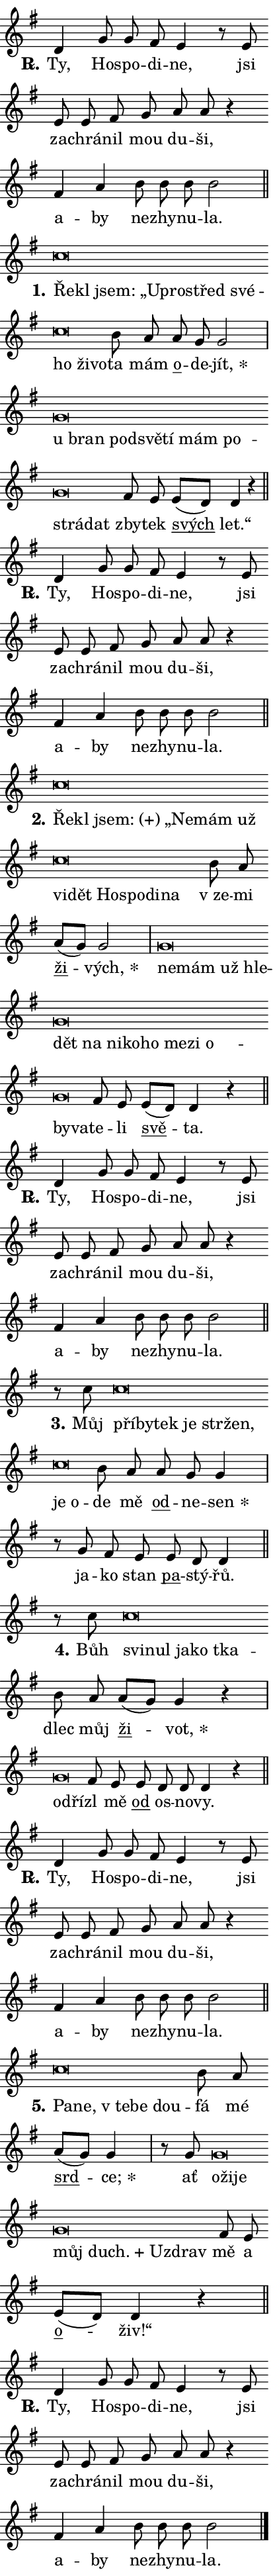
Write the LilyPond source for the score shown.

\version "2.24.0"
\header { tagline = "" }
\paper {
  indent = 0\cm
  top-margin = 0\cm
  right-margin = 0.13\cm % to fit lyric hyphens
  bottom-margin = 0\cm
  left-margin = 0\cm
  paper-width = 7\cm
  page-breaking = #ly:one-page-breaking
  system-system-spacing.basic-distance = #11
  score-system-spacing.basic-distance = #11
  ragged-last = ##f
}


%% Author: Thomas Morley
%% https://lists.gnu.org/archive/html/lilypond-user/2020-05/msg00002.html
#(define (line-position grob)
"Returns position of @var[grob} in current system:
   @code{'start}, if at first time-step
   @code{'end}, if at last time-step
   @code{'middle} otherwise
"
  (let* ((col (ly:item-get-column grob))
         (ln (ly:grob-object col 'left-neighbor))
         (rn (ly:grob-object col 'right-neighbor))
         (col-to-check-left (if (ly:grob? ln) ln col))
         (col-to-check-right (if (ly:grob? rn) rn col))
         (break-dir-left
           (and
             (ly:grob-property col-to-check-left 'non-musical #f)
             (ly:item-break-dir col-to-check-left)))
         (break-dir-right
           (and
             (ly:grob-property col-to-check-right 'non-musical #f)
             (ly:item-break-dir col-to-check-right))))
        (cond ((eqv? 1 break-dir-left) 'start)
              ((eqv? -1 break-dir-right) 'end)
              (else 'middle))))

#(define (tranparent-at-line-position vctor)
  (lambda (grob)
  "Relying on @code{line-position} select the relevant enry from @var{vctor}.
Used to determine transparency,"
    (case (line-position grob)
      ((end) (not (vector-ref vctor 0)))
      ((middle) (not (vector-ref vctor 1)))
      ((start) (not (vector-ref vctor 2))))))

noteHeadBreakVisibility =
#(define-music-function (break-visibility)(vector?)
"Makes @code{NoteHead}s transparent relying on @var{break-visibility}"
#{
  \override NoteHead.transparent =
    #(tranparent-at-line-position break-visibility)
#})

#(define delete-ledgers-for-transparent-note-heads
  (lambda (grob)
    "Reads whether a @code{NoteHead} is transparent.
If so this @code{NoteHead} is removed from @code{'note-heads} from
@var{grob}, which is supposed to be @code{LedgerLineSpanner}.
As a result ledgers are not printed for this @code{NoteHead}"
    (let* ((nhds-array (ly:grob-object grob 'note-heads))
           (nhds-list
             (if (ly:grob-array? nhds-array)
                 (ly:grob-array->list nhds-array)
                 '()))
           ;; Relies on the transparent-property being done before
           ;; Staff.LedgerLineSpanner.after-line-breaking is executed.
           ;; This is fragile ...
           (to-keep
             (remove
               (lambda (nhd)
                 (ly:grob-property nhd 'transparent #f))
               nhds-list)))
      ;; TODO find a better method to iterate over grob-arrays, similiar
      ;; to filter/remove etc for lists
      ;; For now rebuilt from scratch
      (set! (ly:grob-object grob 'note-heads)  '())
      (for-each
        (lambda (nhd)
          (ly:pointer-group-interface::add-grob grob 'note-heads nhd))
        to-keep))))

squashNotes = {
  \override NoteHead.X-extent = #'(-0.2 . 0.2)
  \override NoteHead.Y-extent = #'(-0.75 . 0)
  \override NoteHead.stencil =
    #(lambda (grob)
       (let ((pos (ly:grob-property grob 'staff-position)))
         (begin
           (if (< pos -7) (display "ERROR: Lower brevis then expected\n") (display "OK: Expected brevis position\n"))
           (if (<= pos -6) ly:text-interface::print ly:note-head::print))))
}
unSquashNotes = {
  \revert NoteHead.X-extent
  \revert NoteHead.Y-extent
  \revert NoteHead.stencil
}

hideNotes = \noteHeadBreakVisibility #begin-of-line-visible
unHideNotes = \noteHeadBreakVisibility #all-visible

% work-around for resetting accidentals
% https://lilypond.org/doc/v2.23/Documentation/notation/displaying-rhythms#unmetered-music
cadenzaMeasure = {
  \cadenzaOff
  \partial 1024 s1024
  \cadenzaOn
}

#(define-markup-command (accent layout props text) (markup?)
  "Underline accented syllable"
  (interpret-markup layout props
    #{\markup \override #'(offset . 4.3) \underline { #text }#}))

responsum = \markup \concat {
  "R" \hspace #-1.05 \path #0.1 #'((moveto 0 0.07) (lineto 0.9 0.8)) \hspace #0.05 "."
}

spaceSize = #0.6828661417322834 % exact space size for TeX Gyre Schola

\layout {
  \context {
    \Staff
    \remove "Time_signature_engraver"
    \override LedgerLineSpanner.after-line-breaking = #delete-ledgers-for-transparent-note-heads
  }
  \context {
    \Lyrics {
      \override LyricSpace.minimum-distance = \spaceSize
      \override LyricText.font-name = #"TeX Gyre Schola"
      \override LyricText.font-size = 1
      \override StanzaNumber.font-name = #"TeX Gyre Schola Bold"
      \override StanzaNumber.font-size = 1
    }
  }
  \context {
    \Score 
    \override NoteHead.text =
      #(lambda (grob) 
        (let ((pos (ly:grob-property grob 'staff-position)))
          #{\markup {
            \combine
              \halign #-0.55 \raise #(if (= pos -6) 0 0.5) \override #'(thickness . 2) \draw-line #'(3.2 . 0)
              \musicglyph "noteheads.sM1"
          }#}))
  }
}

% magnetic-lyrics.ily
%
%   written by
%     Jean Abou Samra <jean@abou-samra.fr>
%     Werner Lemberg <wl@gnu.org>
%
%   adapted by
%     Jiri Hon <jiri.hon@gmail.com>
%
% Version 2022-Apr-15

% https://www.mail-archive.com/lilypond-user@gnu.org/msg149350.html

#(define (Left_hyphen_pointer_engraver context)
   "Collect syllable-hyphen-syllable occurrences in lyrics and store
them in properties.  This engraver only looks to the left.  For
example, if the lyrics input is @code{foo -- bar}, it does the
following.

@itemize @bullet
@item
Set the @code{text} property of the @code{LyricHyphen} grob between
@q{foo} and @q{bar} to @code{foo}.

@item
Set the @code{left-hyphen} property of the @code{LyricText} grob with
text @q{foo} to the @code{LyricHyphen} grob between @q{foo} and
@q{bar}.
@end itemize

Use this auxiliary engraver in combination with the
@code{lyric-@/text::@/apply-@/magnetic-@/offset!} hook."
   (let ((hyphen #f)
         (text #f))
     (make-engraver
      (acknowledgers
       ((lyric-syllable-interface engraver grob source-engraver)
        (set! text grob)))
      (end-acknowledgers
       ((lyric-hyphen-interface engraver grob source-engraver)
        ;(when (not (grob::has-interface grob 'lyric-space-interface))
          (set! hyphen grob)));)
      ((stop-translation-timestep engraver)
       (when (and text hyphen)
         (ly:grob-set-object! text 'left-hyphen hyphen))
       (set! text #f)
       (set! hyphen #f)))))

#(define (lyric-text::apply-magnetic-offset! grob)
   "If the space between two syllables is less than the value in
property @code{LyricText@/.details@/.squash-threshold}, move the right
syllable to the left so that it gets concatenated with the left
syllable.

Use this function as a hook for
@code{LyricText@/.after-@/line-@/breaking} if the
@code{Left_@/hyphen_@/pointer_@/engraver} is active."
   (let ((hyphen (ly:grob-object grob 'left-hyphen #f)))
     (when hyphen
       (let ((left-text (ly:spanner-bound hyphen LEFT)))
         (when (grob::has-interface left-text 'lyric-syllable-interface)
           (let* ((common (ly:grob-common-refpoint grob left-text X))
                  (this-x-ext (ly:grob-extent grob common X))
                  (left-x-ext
                   (begin
                     ;; Trigger magnetism for left-text.
                     (ly:grob-property left-text 'after-line-breaking)
                     (ly:grob-extent left-text common X)))
                  ;; `delta` is the gap width between two syllables.
                  (delta (- (interval-start this-x-ext)
                            (interval-end left-x-ext)))
                  (details (ly:grob-property grob 'details))
                  (threshold (assoc-get 'squash-threshold details 0.2)))
             (when (< delta threshold)
               (let* (;; We have to manipulate the input text so that
                      ;; ligatures crossing syllable boundaries are not
                      ;; disabled.  For languages based on the Latin
                      ;; script this is essentially a beautification.
                      ;; However, for non-Western scripts it can be a
                      ;; necessity.
                      (lt (ly:grob-property left-text 'text))
                      (rt (ly:grob-property grob 'text))
                      (is-space (grob::has-interface hyphen 'lyric-space-interface))
                      (space (if is-space " " ""))
                      (extra-delta (if is-space spaceSize 0))
                      ;; Append new syllable.
                      (ltrt-space (if (and (string? lt) (string? rt))
                                (string-append lt space rt)
                                (make-concat-markup (list lt space rt))))
                      ;; Right-align `ltrt` to the right side.
                      (ltrt-space-markup (grob-interpret-markup
                               grob
                               (make-translate-markup
                                (cons (interval-length this-x-ext) 0)
                                (make-right-align-markup ltrt-space)))))
                 (begin
                   ;; Don't print `left-text`.
                   (ly:grob-set-property! left-text 'stencil #f)
                   ;; Set text and stencil (which holds all collected
                   ;; syllables so far) and shift it to the left.
                   (ly:grob-set-property! grob 'text ltrt-space)
                   (ly:grob-set-property! grob 'stencil ltrt-space-markup)
                   (ly:grob-translate-axis! grob (- (- delta extra-delta)) X))))))))))


#(define (lyric-hyphen::displace-bounds-first grob)
   ;; Make very sure this callback isn't triggered too early.
   (let ((left (ly:spanner-bound grob LEFT))
         (right (ly:spanner-bound grob RIGHT)))
     (ly:grob-property left 'after-line-breaking)
     (ly:grob-property right 'after-line-breaking)
     (ly:lyric-hyphen::print grob)))

squashThreshold = #0.4

\layout {
  \context {
    \Lyrics
    \consists #Left_hyphen_pointer_engraver
    \override LyricText.after-line-breaking =
      #lyric-text::apply-magnetic-offset!
    \override LyricHyphen.stencil = #lyric-hyphen::displace-bounds-first
    \override LyricText.details.squash-threshold = \squashThreshold
    \override LyricHyphen.minimum-distance = 0
    \override LyricHyphen.minimum-length = \squashThreshold
  }
}

squashText = \override LyricText.details.squash-threshold = 9999
unSquashText = \override LyricText.details.squash-threshold = \squashThreshold

leftText = \override LyricText.self-alignment-X = #LEFT
unLeftText = \revert LyricText.self-alignment-X

starOffset = #(lambda (grob) 
                (let ((x_offset (ly:self-alignment-interface::aligned-on-x-parent grob)))
                  (if (= x_offset 0) 0 (+ x_offset 1.2))))

star = #(define-music-function (syllable)(string?)
"Append star separator at the end of a syllable"
#{
  \once \override LyricText.X-offset = #starOffset
  \lyricmode { \markup {
    #syllable
    \override #'((font-name . "TeX Gyre Schola Bold")) \hspace #0.2 \lower #0.65 \larger "*"
  } }
#})

starAccent = #(define-music-function (syllable)(string?)
"Append star separator at the end of a syllable and make accent"
#{
  \once \override LyricText.X-offset = #starOffset
  \lyricmode { \markup {
    \accent #syllable
    \override #'((font-name . "TeX Gyre Schola Bold")) \hspace #0.2 \lower #0.65 \larger "*"
  } }
#})

breath = #(define-music-function (syllable)(string?)
"Append breathing indicator at the end of a syllable"
#{
  \lyricmode { \markup { #syllable "+" } }
#})

optionalBreath = #(define-music-function (syllable)(string?)
"Append optional breathing indicator at the end of a syllable"
#{
  \lyricmode { \markup { #syllable "(+)" } }
#})


\score {
    <<
        \new Voice = "melody" { \cadenzaOn \key g \major \relative { d'4 g8 g fis e4 r8 e8 \bar "" e e \bar "" fis g \bar "" a a r4 \bar "" fis a b8 b b b2 \cadenzaMeasure \bar "||" \break } }
        \new Lyrics \lyricsto "melody" { \lyricmode { \set stanza = \responsum
Ty, Ho -- spo -- di -- ne, jsi za -- chrá -- nil mou du -- ši, a -- by ne -- zhy -- nu -- la. } }
    >>
    \layout {}
}

\score {
    <<
        \new Voice = "melody" { \cadenzaOn \key g \major \relative { \squashNotes c''\breve*1/16 \hideNotes \breve*1/16 \bar "" \breve*1/16 \bar "" \breve*1/16 \bar "" \breve*1/16 \bar "" \breve*1/16 \bar "" \breve*1/16 \bar "" \breve*1/16 \bar "" \breve*1/16 \breve*1/16 \bar "" \unHideNotes \unSquashNotes b8 a \bar "" a g g2 \cadenzaMeasure \bar "|" \squashNotes g\breve*1/16 \hideNotes \breve*1/16 \bar "" \breve*1/16 \bar "" \breve*1/16 \bar "" \breve*1/16 \bar "" \breve*1/16 \bar "" \breve*1/16 \bar "" \breve*1/16 \breve*1/16 \bar "" \unHideNotes \unSquashNotes fis8 e \bar "" e[( d)] d4 r \cadenzaMeasure \bar "||" \break } }
        \new Lyrics \lyricsto "melody" { \lyricmode { \set stanza = "1."
\leftText Ře -- \squashText kl jsem: „U -- pro -- střed své -- ho ži -- vo -- \unLeftText \unSquashText ta mám \markup \accent o -- de -- \star jít, \leftText u \squashText bran pod -- svě -- tí mám po -- strá -- dat \unLeftText \unSquashText zby -- tek \markup \accent svých let.“ } }
    >>
    \layout {}
}

\score {
    <<
        \new Voice = "melody" { \cadenzaOn \key g \major \relative { d'4 g8 g fis e4 r8 e8 \bar "" e e \bar "" fis g \bar "" a a r4 \bar "" fis a b8 b b b2 \cadenzaMeasure \bar "||" \break } }
        \new Lyrics \lyricsto "melody" { \lyricmode { \set stanza = \responsum
Ty, Ho -- spo -- di -- ne, jsi za -- chrá -- nil mou du -- ši, a -- by ne -- zhy -- nu -- la. } }
    >>
    \layout {}
}

\score {
    <<
        \new Voice = "melody" { \cadenzaOn \key g \major \relative { \squashNotes c''\breve*1/16 \hideNotes \breve*1/16 \bar "" \breve*1/16 \bar "" \breve*1/16 \bar "" \breve*1/16 \bar "" \breve*1/16 \bar "" \breve*1/16 \bar "" \breve*1/16 \bar "" \breve*1/16 \bar "" \breve*1/16 \bar "" \breve*1/16 \breve*1/16 \bar "" \unHideNotes \unSquashNotes b8 a \bar "" a[( g)] g2 \cadenzaMeasure \bar "|" \squashNotes g\breve*1/16 \hideNotes \breve*1/16 \bar "" \breve*1/16 \bar "" \breve*1/16 \bar "" \breve*1/16 \bar "" \breve*1/16 \bar "" \breve*1/16 \bar "" \breve*1/16 \bar "" \breve*1/16 \bar "" \breve*1/16 \bar "" \breve*1/16 \bar "" \breve*1/16 \bar "" \breve*1/16 \breve*1/16 \bar "" \unHideNotes \unSquashNotes fis8 e \bar "" e[( d)] d4 r \cadenzaMeasure \bar "||" \break } }
        \new Lyrics \lyricsto "melody" { \lyricmode { \set stanza = "2."
\leftText Ře -- \squashText kl \optionalBreath jsem: „Ne -- mám už vi -- dět Ho -- spo -- di -- na \unLeftText \unSquashText "v ze" -- mi \markup \accent ži -- \star vých, \leftText ne -- \squashText mám už hle -- dět na ni -- ko -- ho me -- zi o -- by -- va -- \unLeftText \unSquashText te -- li \markup \accent svě -- ta. } }
    >>
    \layout {}
}

\score {
    <<
        \new Voice = "melody" { \cadenzaOn \key g \major \relative { d'4 g8 g fis e4 r8 e8 \bar "" e e \bar "" fis g \bar "" a a r4 \bar "" fis a b8 b b b2 \cadenzaMeasure \bar "||" \break } }
        \new Lyrics \lyricsto "melody" { \lyricmode { \set stanza = \responsum
Ty, Ho -- spo -- di -- ne, jsi za -- chrá -- nil mou du -- ši, a -- by ne -- zhy -- nu -- la. } }
    >>
    \layout {}
}

\score {
    <<
        \new Voice = "melody" { \cadenzaOn \key g \major \relative { r8 c''8 \squashNotes c\breve*1/16 \hideNotes \breve*1/16 \bar "" \breve*1/16 \bar "" \breve*1/16 \bar "" \breve*1/16 \bar "" \breve*1/16 \bar "" \breve*1/16 \breve*1/16 \bar "" \unHideNotes \unSquashNotes b8 a \bar "" a g g4 \cadenzaMeasure \bar "|" r8 g fis8 e \bar "" e d d4 \cadenzaMeasure \bar "||" \break } }
        \new Lyrics \lyricsto "melody" { \lyricmode { \set stanza = "3."
Můj \leftText pří -- \squashText by -- tek je str -- žen, je o -- \unLeftText \unSquashText de mě \markup \accent od -- ne -- \star sen ja -- ko stan \markup \accent pa -- stý -- řů. } }
    >>
    \layout {}
}

\score {
    <<
        \new Voice = "melody" { \cadenzaOn \key g \major \relative { r8 c''8 \squashNotes c\breve*1/16 \hideNotes \breve*1/16 \bar "" \breve*1/16 \bar "" \breve*1/16 \breve*1/16 \bar "" \unHideNotes \unSquashNotes b8 a \bar "" a[( g)] g4 r \cadenzaMeasure \bar "|" \squashNotes g\breve*1/16 \hideNotes \breve*1/16 \bar "" \unHideNotes \unSquashNotes fis8 e \bar "" e d d d4 r \cadenzaMeasure \bar "||" \break } }
        \new Lyrics \lyricsto "melody" { \lyricmode { \set stanza = "4."
Bůh \leftText svi -- \squashText nul ja -- ko tka -- \unLeftText \unSquashText dlec můj \markup \accent ži -- \star vot, \leftText od -- \squashText ří -- \unLeftText \unSquashText zl mě \markup \accent od os -- no -- vy. } }
    >>
    \layout {}
}

\score {
    <<
        \new Voice = "melody" { \cadenzaOn \key g \major \relative { d'4 g8 g fis e4 r8 e8 \bar "" e e \bar "" fis g \bar "" a a r4 \bar "" fis a b8 b b b2 \cadenzaMeasure \bar "||" \break } }
        \new Lyrics \lyricsto "melody" { \lyricmode { \set stanza = \responsum
Ty, Ho -- spo -- di -- ne, jsi za -- chrá -- nil mou du -- ši, a -- by ne -- zhy -- nu -- la. } }
    >>
    \layout {}
}

\score {
    <<
        \new Voice = "melody" { \cadenzaOn \key g \major \relative { \squashNotes c''\breve*1/16 \hideNotes \breve*1/16 \bar "" \breve*1/16 \bar "" \breve*1/16 \breve*1/16 \bar "" \unHideNotes \unSquashNotes b8 a \bar "" a[( g)] g4 \cadenzaMeasure \bar "|" r8 g8 \squashNotes g\breve*1/16 \hideNotes \breve*1/16 \bar "" \breve*1/16 \bar "" \breve*1/16 \bar "" \breve*1/16 \bar "" \breve*1/16 \breve*1/16 \bar "" \unHideNotes \unSquashNotes fis8 e \bar "" e[( d)] d4 r \cadenzaMeasure \bar "||" \break } }
        \new Lyrics \lyricsto "melody" { \lyricmode { \set stanza = "5."
\leftText Pa -- \squashText ne, "v te" -- be dou -- \unLeftText \unSquashText fá mé \markup \accent srd -- \star ce; ať \leftText o -- \squashText ži -- je můj \breath "duch." Uz -- drav \unLeftText \unSquashText mě a \markup \accent o -- živ!“ } }
    >>
    \layout {}
}

\score {
    <<
        \new Voice = "melody" { \cadenzaOn \key g \major \relative { d'4 g8 g fis e4 r8 e8 \bar "" e e \bar "" fis g \bar "" a a r4 \bar "" fis a b8 b b b2 \cadenzaMeasure \bar "||" \break } \bar "|." }
        \new Lyrics \lyricsto "melody" { \lyricmode { \set stanza = \responsum
Ty, Ho -- spo -- di -- ne, jsi za -- chrá -- nil mou du -- ši, a -- by ne -- zhy -- nu -- la. } }
    >>
    \layout {}
}
